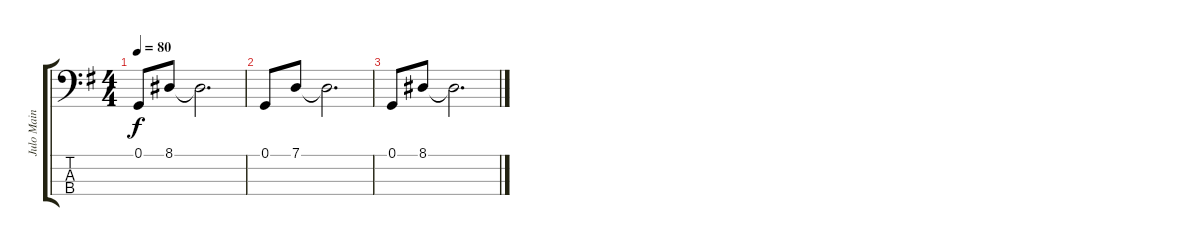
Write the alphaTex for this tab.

\track ("Julo Main Gauche" "Julo Main ") {instrument stringensemble1}
\staff {score tabs}
\tuning (G2 D2 A1 Db1) {hide}
\ts (4 4)
\tempo 80
\clef f4
\ks g
0.1.8{dy f} 8.1.8 8.1{t}.2{d} |
0.1.8 7.1.8 7.1{t}.2{d} |
0.1.8 8.1.8 8.1{t}.2{d}
